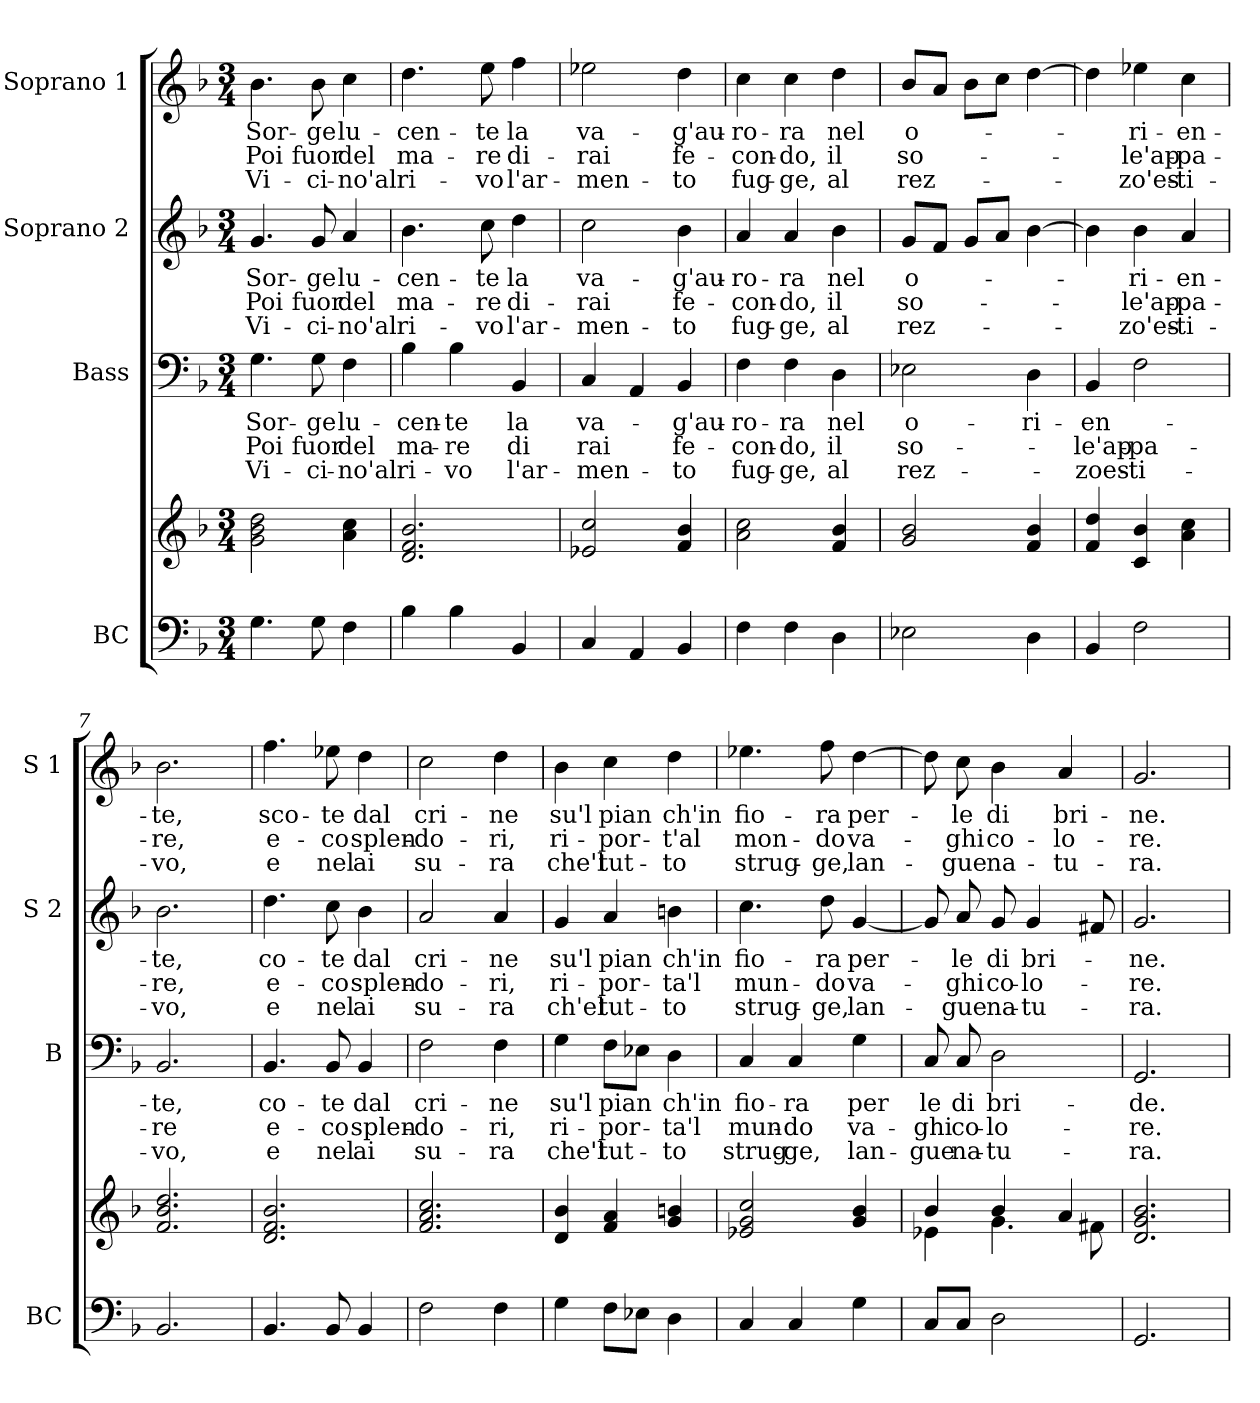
**kern	**kern	**kern	**text	**text	**text	**kern	**text	**text	**text	**kern	**text	**text	**text
*part4	*part4	*part3	*part3	*part3	*part3	*part2	*part2	*part2	*part2	*part1	*part1	*part1	*part1
*staff5	*staff4	*staff3	*staff3	*staff3	*staff3	*staff2	*staff2	*staff2	*staff2	*staff1	*staff1	*staff1	*staff1
*I"BC	*	*I"Bass	*	*	*	*I"Soprano 2	*	*	*	*I"Soprano 1	*	*	*
*I'BC	*	*I'B	*	*	*	*I'S 2	*	*	*	*I'S 1	*	*	*
*clefF4	*clefG2	*clefF4	*	*	*	*clefG2	*	*	*	*clefG2	*	*	*
*k[b-]	*k[b-]	*k[b-]	*	*	*	*k[b-]	*	*	*	*k[b-]	*	*	*
*F:	*F:	*F:	*	*	*	*F:	*	*	*	*F:	*	*	*
*M3/4	*M3/4	*M3/4	*	*	*	*M3/4	*	*	*	*M3/4	*	*	*
=1	=1	=1	=1	=1	=1	=1	=1	=1	=1	=1	=1	=1	=1
4.G\	2g\ 2b-\ 2dd\	4.G\	Sor-	Poi	Vi-	4.g/	Sor-	Poi	Vi-	4.b-\	Sor-	Poi	Vi-
8G\	.	8G\	-ge	fuor	-ci-	8g/	-ge	fuor	-ci-	8b-\	-ge	fuor	-ci-
4F\	4a\ 4cc\	4F\	lu-	del	-no'al	4a/	lu-	del	-no'al	4cc\	lu-	del	-no'al
=2	=2	=2	=2	=2	=2	=2	=2	=2	=2	=2	=2	=2	=2
4B-\	2.d/ 2.f/ 2.b-/	4B-\	-cen-	ma-	ri-	4.b-\	-cen-	ma-	ri-	4.dd\	-cen-	ma-	ri-
4B-\	.	4B-\	-te	-re	-vo	.	.	.	.	.	.	.	.
.	.	.	.	.	.	8cc\	-te	-re	-vo	8ee\	-te	-re	-vo
4BB-/	.	4BB-/	la	di	l'ar-	4dd\	la	di-	l'ar-	4ff\	la	di-	l'ar-
=3	=3	=3	=3	=3	=3	=3	=3	=3	=3	=3	=3	=3	=3
4C/	2e-X/ 2cc/	4C/	va-	rai	-men-	2cc\	va-	-rai	-men-	2ee-X\	va-	-rai	-men-
4AA/	.	4AA/	.	.	.	.	.	.	.	.	.	.	.
4BB-/	4f/ 4b-/	4BB-/	-g'au-	fe-	-to	4b-\	-g'au-	fe-	-to	4dd\	-g'au-	fe-	-to
=4	=4	=4	=4	=4	=4	=4	=4	=4	=4	=4	=4	=4	=4
4F\	2a\ 2cc\	4F\	-ro-	-con-	fug-	4a/	-ro-	-con-	fug-	4cc\	-ro-	-con-	fug-
4F\	.	4F\	-ra	-do,	-ge,	4a/	-ra	-do,	-ge,	4cc\	-ra	-do,	-ge,
4D\	4f/ 4b-/	4D\	nel	il	al	4b-\	nel	il	al	4dd\	nel	il	al
=5	=5	=5	=5	=5	=5	=5	=5	=5	=5	=5	=5	=5	=5
2E-X\	2g/ 2b-/	2E-X\	o-	so-	rez-	8g/L	o-	so-	rez-	8b-/L	o-	so-	rez-
.	.	.	.	.	.	8f/J	.	.	.	8a/J	.	.	.
.	.	.	.	.	.	8g/L	.	.	.	8b-\L	.	.	.
.	.	.	.	.	.	8a/J	.	.	.	8cc\J	.	.	.
4D\	4f/ 4b-/	4D\	-ri-	.	.	[4b-\	.	.	.	[4dd\	.	.	.
!!LO:LB:g=z
=6	=6	=6	=6	=6	=6	=6	=6	=6	=6	=6	=6	=6	=6
4BB-/	4f/ 4dd/	4BB-/	-en-	-le'ap-	-zoes-	4b-\]	.	.	.	4dd\]	.	.	.
2F\	4c/ 4b-/	2F\	.	-pa-	-ti-	4b-\	-ri-	-le'ap-	-zo'es-	4ee-X\	-ri-	-le'ap-	-zo'es-
.	4a\ 4cc\	.	.	.	.	4a/	-en-	-pa-	-ti-	4cc\	-en-	-pa-	-ti-
=7	=7	=7	=7	=7	=7	=7	=7	=7	=7	=7	=7	=7	=7
2.BB-/	2.f/ 2.b-/ 2.dd/	2.BB-/	-te,	-re	-vo,	2.b-\	-te,	-re,	-vo,	2.b-\	-te,	-re,	-vo,
=8	=8	=8	=8	=8	=8	=8	=8	=8	=8	=8	=8	=8	=8
4.BB-/	2.d/ 2.f/ 2.b-/	4.BB-/	co-	e-	e	4.dd\	co-	e-	e	4.ff\	sco-	e-	e
8BB-/	.	8BB-/	-te	-co	nel	8cc\	-te	-co	nel	8ee-X\	-te	-co	nel
4BB-/	.	4BB-/	dal	splen-	ai	4b-\	dal	splen-	ai	4dd\	dal	splen-	ai
=9	=9	=9	=9	=9	=9	=9	=9	=9	=9	=9	=9	=9	=9
2F\	2.f/ 2.a/ 2.cc/	2F\	cri-	-do-	su-	2a/	cri-	-do-	su-	2cc\	cri-	-do-	su-
4F\	.	4F\	-ne	-ri,	-ra	4a/	-ne	-ri,	-ra	4dd\	-ne	-ri,	-ra
=10	=10	=10	=10	=10	=10	=10	=10	=10	=10	=10	=10	=10	=10
4G\	4d/ 4b-/	4G\	su'l	ri-	che'l	4g/	su'l	ri-	ch'el	4b-\	su'l	ri-	che'l
8F\L	4f/ 4a/	8F\L	pian	-por-	tut-	4a/	pian	-por-	tut-	4cc\	pian	-por-	tut-
8E-X\J	.	8E-X\J	.	.	.	.	.	.	.	.	.	.	.
4D\	4g/ 4bn/	4D\	ch'in	-ta'l	-to	4bn\	ch'in	-ta'l	-to	4dd\	ch'in	-t'al	-to
=11	=11	=11	=11	=11	=11	=11	=11	=11	=11	=11	=11	=11	=11
4C/	2e-X/ 2g/ 2cc/	4C/	fio-	mun-	strug-	4.cc\	fio-	mun-	strug-	4.ee-X\	fio-	mon-	strug-
4C/	.	4C/	-ra	-do	-ge,	.	.	.	.	.	.	.	.
.	.	.	.	.	.	8dd\	-ra	-do	-ge,	8ff\	-ra	-do	-ge,
4G\	4g/ 4b-/	4G\	per	va-	lan-	[4g/	per-	va-	lan-	[4dd\	per-	va-	lan-
!!LO:PB:g=z
=12	=12	=12	=12	=12	=12	=12	=12	=12	=12	=12	=12	=12	=12
*	*^	*	*	*	*	*	*	*	*	*	*	*	*
8C/L	4b-/	4e-X\	8C/	le	-ghi	-gue	8g/]	.	.	.	8dd\]	.	.	.
8C/J	.	.	8C/	di	co-	na-	8a/	-le	-ghi	-gue	8cc\	-le	-ghi	-gue
2D\	4b-/	4.g\	2D\	bri-	-lo-	-tu-	8g/	di	co-	na-	4b-\	di	co-	na-
.	.	.	.	.	.	.	4g/	bri-	-lo-	-tu-	.	.	.	.
.	4a/	.	.	.	.	.	.	.	.	.	4a/	bri-	-lo-	-tu-
.	.	8f#X\	.	.	.	.	8f#X/	.	.	.	.	.	.	.
*	*v	*v	*	*	*	*	*	*	*	*	*	*	*	*
=13	=13	=13	=13	=13	=13	=13	=13	=13	=13	=13	=13	=13	=13
2.GG/	2.d/ 2.g/ 2.b-/	2.GG/	-de.	-re.	-ra.	2.g/	-ne.	-re.	-ra.	2.g/	-ne.	-re.	-ra.
=	=	=	=	=	=	=	=	=	=	=	=	=	=
*-	*-	*-	*-	*-	*-	*-	*-	*-	*-	*-	*-	*-	*-
